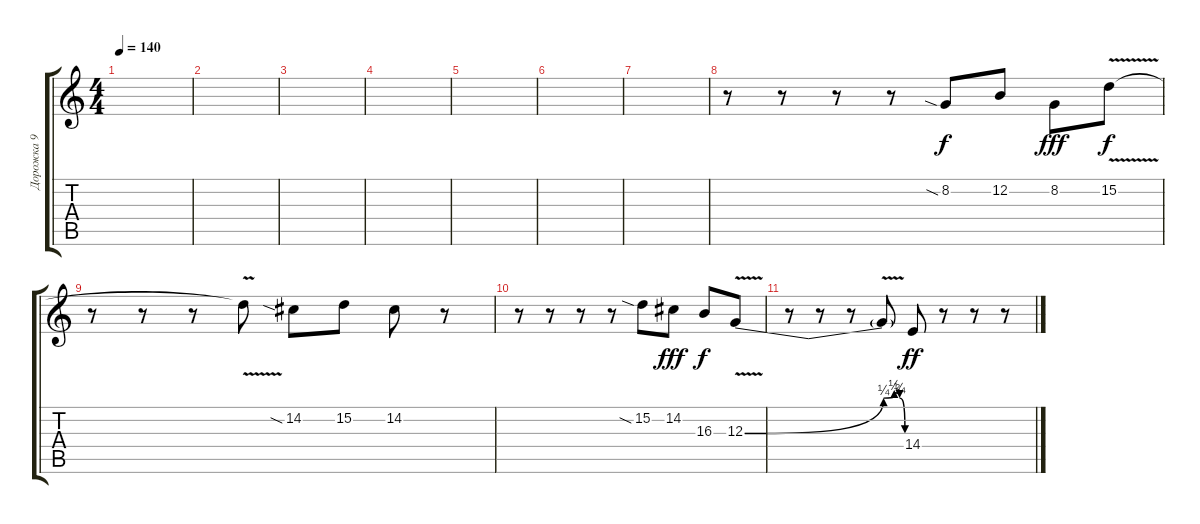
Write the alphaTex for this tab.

\track ("Дорожка 9" "Дорожка 9") {instrument tuba}
\staff {score tabs}
\tuning (E4 B3 G3 D3 A2 E2) {hide}
\ts (4 4)
\tempo 140
\clef g2
\ks c
|
|
|
|
|
|
|
r.8 r.8 r.8 r.8 8.2{sia}.8{dy f} 12.2.8 8.2.8{dy fff} 15.2{v}.8{dy f} |
r.8 r.8 r.8 15.2{t}.8 14.2{sia}.8 15.2.8 14.2.8 r.8 |
r.8 r.8 r.8 r.8 15.2{sia}.8 14.2.8{dy fff} 16.3.8{dy f} 12.3{be (custom 0 0 52 1 56 2 58 1 60 0) v}.8 |
r.8 r.8 r.8 12.3{t}.8 14.4.8{dy ff} r.8 r.8 r.8
